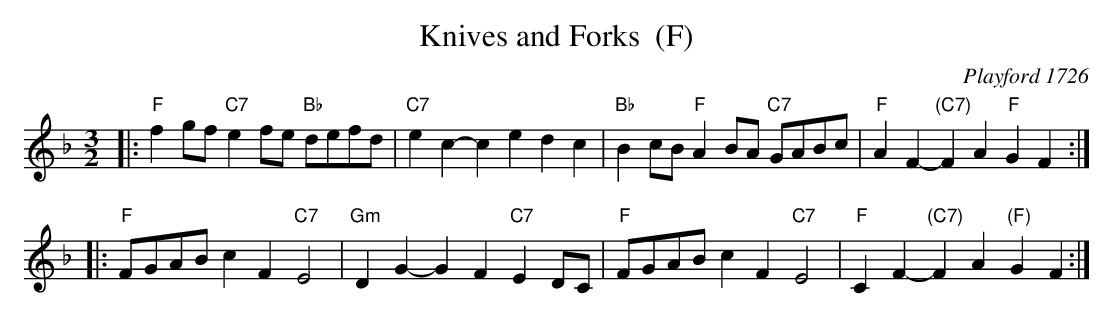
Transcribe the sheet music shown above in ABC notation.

X:1
T: Knives and Forks  (F)
O: Playford 1726
M: 3/2
L: 1/8
K: F
|:\
"F"f2gf "C7"e2fe "Bb"defd | "C7"e2c2- c2e2 d2c2 |\
"Bb"B2cB "F"A2BA "C7"GABc | "F"A2F2- "(C7)"F2A2 "F"G2F2 :|
|:\
"F"FGAB c2F2 "C7"E4 | "Gm"D2G2- G2F2 "C7"E2DC |\
"F"FGAB c2F2 "C7"E4 | "F"C2 F2- "(C7)"F2A2 "(F)"G2F2 :|
